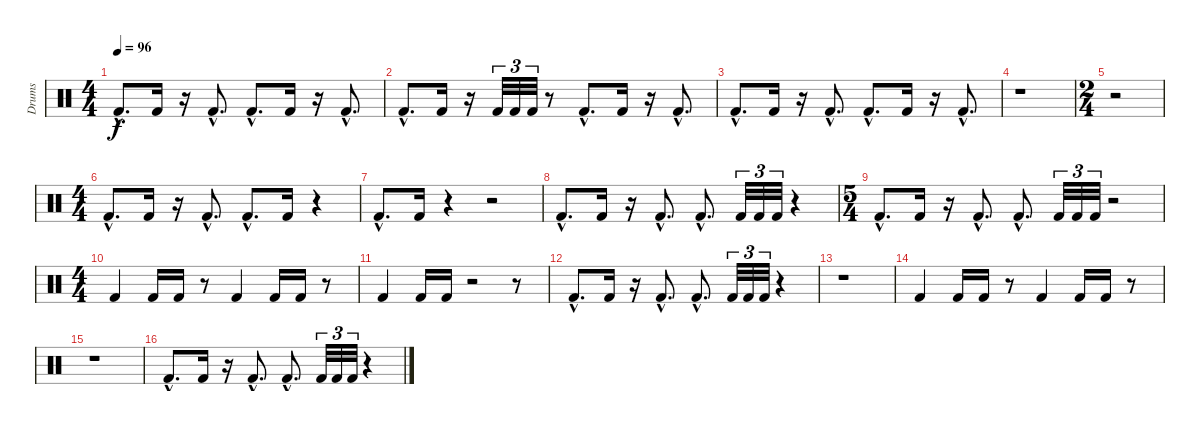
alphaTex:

\track ("Drums" "Drums") {instrument percussion}
\staff {score}
\articulation defaults
\ts (4 4)
\tempo 96
\clef neutral
\ks c "Kick (hit) 2"{hac}.8{d dy f} "Kick (hit) 2".16
r.16 "Kick (hit) 2"{hac}.8{d} "Kick (hit) 2"{hac}.8{d} "Kick (hit) 2".16 r.16 "Kick (hit) 2"{hac}.8{d} |
"Kick (hit) 2"{hac}.8{d} "Kick (hit) 2".16 r.16 "Kick (hit) 2".32{tu (3 2)} "Kick (hit) 2".32{tu (3 2)} "Kick (hit) 2".32{tu (3 2)} r.8 "Kick (hit) 2"{hac}.8{d} "Kick (hit) 2".16 r.16 "Kick (hit) 2"{hac}.8{d} |
"Kick (hit) 2"{hac}.8{d} "Kick (hit) 2".16 r.16 "Kick (hit) 2"{hac}.8{d} "Kick (hit) 2"{hac}.8{d} "Kick (hit) 2".16 r.16 "Kick (hit) 2"{hac}.8{d} |
r.1 |
\ts (2 4)
r.2 |
\ts (4 4)
"Kick (hit) 2"{hac}.8{d} "Kick (hit) 2".16 r.16 "Kick (hit) 2"{hac}.8{d} "Kick (hit) 2"{hac}.8{d} "Kick (hit) 2".16 r.4 |
"Kick (hit) 2"{hac}.8{d} "Kick (hit) 2".16 r.4 r.2 |
"Kick (hit) 2"{hac}.8{d} "Kick (hit) 2".16 r.16 "Kick (hit) 2"{hac}.8{d} "Kick (hit) 2"{hac}.8{d} "Kick (hit) 2".32{tu (3 2)} "Kick (hit) 2".32{tu (3 2)} "Kick (hit) 2".32{tu (3 2)} r.4 |
\ts (5 4)
"Kick (hit) 2"{hac}.8{d} "Kick (hit) 2".16 r.16 "Kick (hit) 2"{hac}.8{d} "Kick (hit) 2"{hac}.8{d} "Kick (hit) 2".32{tu (3 2)} "Kick (hit) 2".32{tu (3 2)} "Kick (hit) 2".32{tu (3 2)} r.2 |
\ts (4 4)
"Kick (hit) 2".4 "Kick (hit) 2".16 "Kick (hit) 2".16 r.8 "Kick (hit) 2".4 "Kick (hit) 2".16 "Kick (hit) 2".16 r.8 |
"Kick (hit) 2".4 "Kick (hit) 2".16 "Kick (hit) 2".16 r.2 r.8 |
"Kick (hit) 2"{hac}.8{d} "Kick (hit) 2".16 r.16 "Kick (hit) 2"{hac}.8{d} "Kick (hit) 2"{hac}.8{d} "Kick (hit) 2".32{tu (3 2)} "Kick (hit) 2".32{tu (3 2)} "Kick (hit) 2".32{tu (3 2)} r.4 |
r.1 |
"Kick (hit) 2".4 "Kick (hit) 2".16 "Kick (hit) 2".16 r.8 "Kick (hit) 2".4 "Kick (hit) 2".16 "Kick (hit) 2".16 r.8 |
r.1 |
"Kick (hit) 2"{hac}.8{d} "Kick (hit) 2".16 r.16 "Kick (hit) 2"{hac}.8{d} "Kick (hit) 2"{hac}.8{d} "Kick (hit) 2".32{tu (3 2)} "Kick (hit) 2".32{tu (3 2)} "Kick (hit) 2".32{tu (3 2)} r.4
